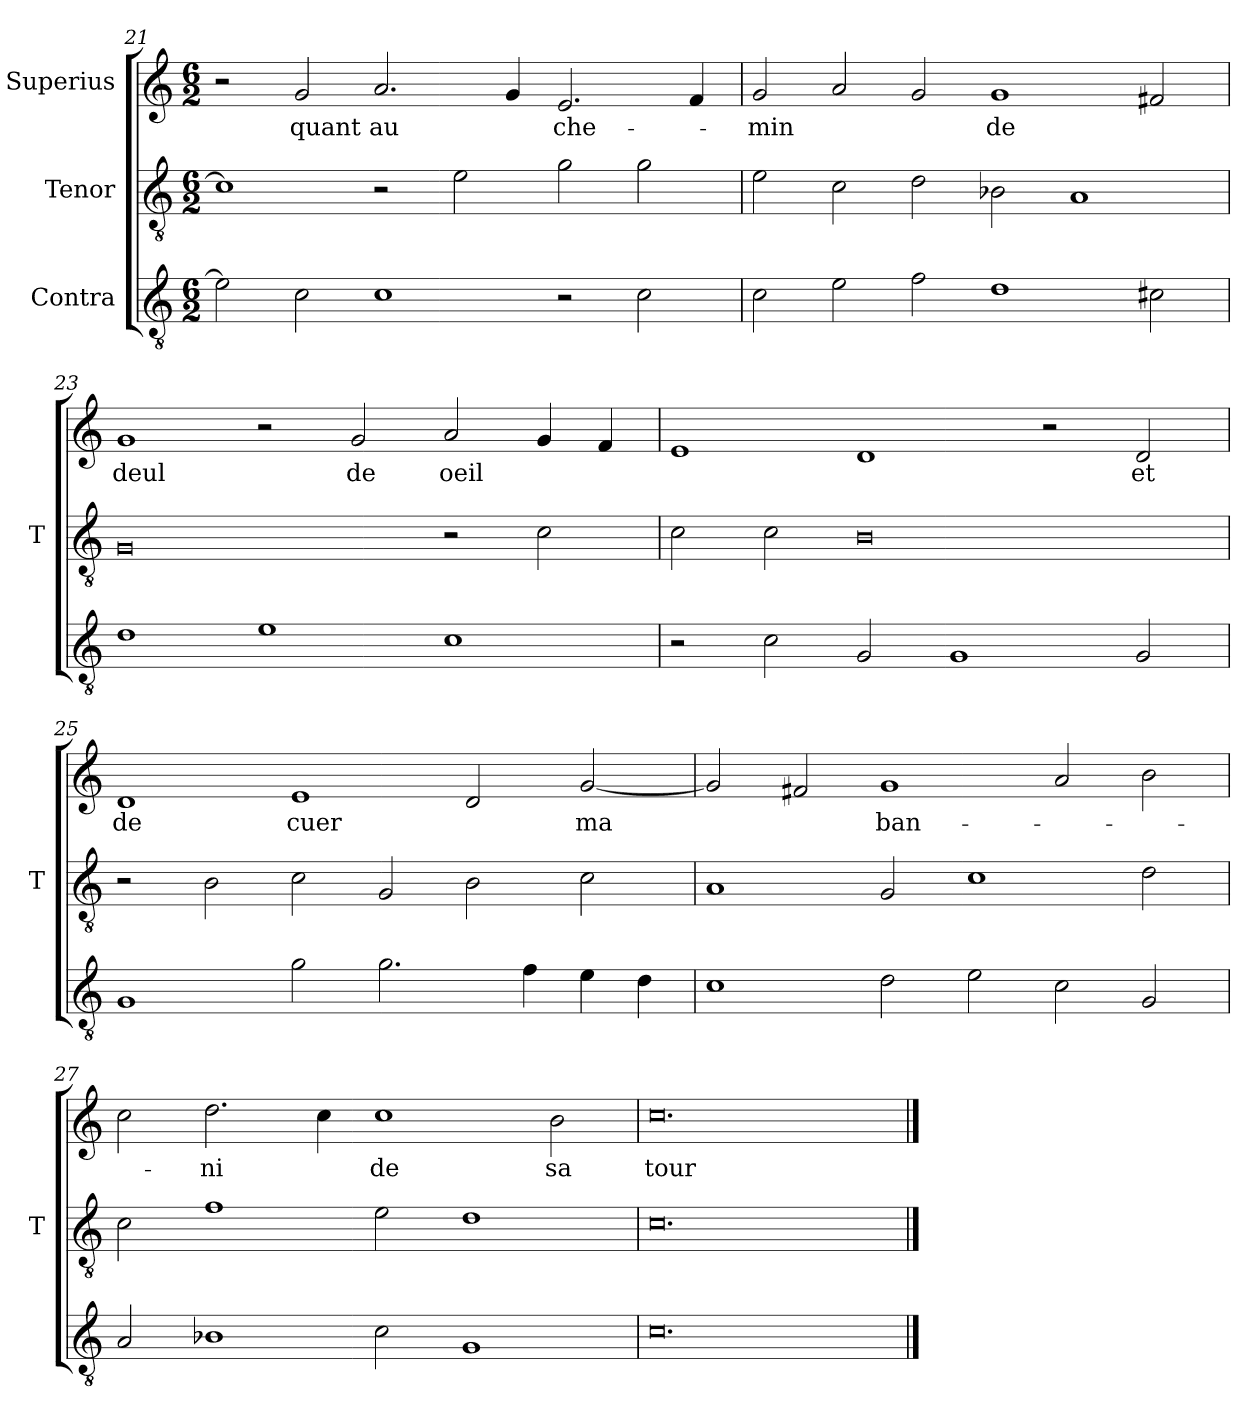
**kern	**kern	**kern	**text
*part3	*part2	*part1	*part1
*staff3	*staff2	*staff1	*staff1
*I"Contra	*I"Tenor	*I"Superius	*
*	*I'T	*	*
*clefGv2	*clefGv2	*clefG2	*
*M6/2	*M6/2	*M6/2	*
=21	=21	=21	=21
2e]	1c]	2r	.
2c	.	2g	-quant
1c	2r	2.a	-au
.	2e	.	.
.	.	4g	.
2r	2g	2.e	che-
2c	2g	.	.
.	.	4f	.
=22	=22	=22	=22
2c	2e	2g	-min
2e	2c	2a	.
2f	2d	2g	.
1d	2B-X	1g	-de
.	1A	.	.
2c#X	.	2f#X	.
=23	=23	=23	=23
1d	0G	1g	-deul
1e	.	2r	.
.	.	2g	-de
1c	2r	2a	-oeil
.	2c	4g	.
.	.	4f	.
=24	=24	=24	=24
2r	2c	1e	.
2c	2c	.	.
2G	0B	1d	.
1G	.	.	.
.	.	2r	.
2G	.	2d	-et
=25	=25	=25	=25
1G	2r	1d	-de
.	2B	.	.
2g	2c	1e	-cuer
2.g	2G	.	.
.	2B	2d	.
4f	.	.	.
4e	2c	[2g	-ma
4d	.	.	.
=26	=26	=26	=26
1c	1A	2g]	.
.	.	2f#X	.
2d	2G	1g	ban-
2e	1c	.	.
2c	.	2a	.
2G	2d	2b	.
=27	=27	=27	=27
2A	2c	2cc	.
1B-X	1f	2.dd	-ni
.	.	4cc	.
2c	2e	1cc	-de
1G	1d	.	.
.	.	2b	-sa
=28	=28	=28	=28
0.c	0.c	0.cc	-tour
==	==	==	==
*-	*-	*-	*-
